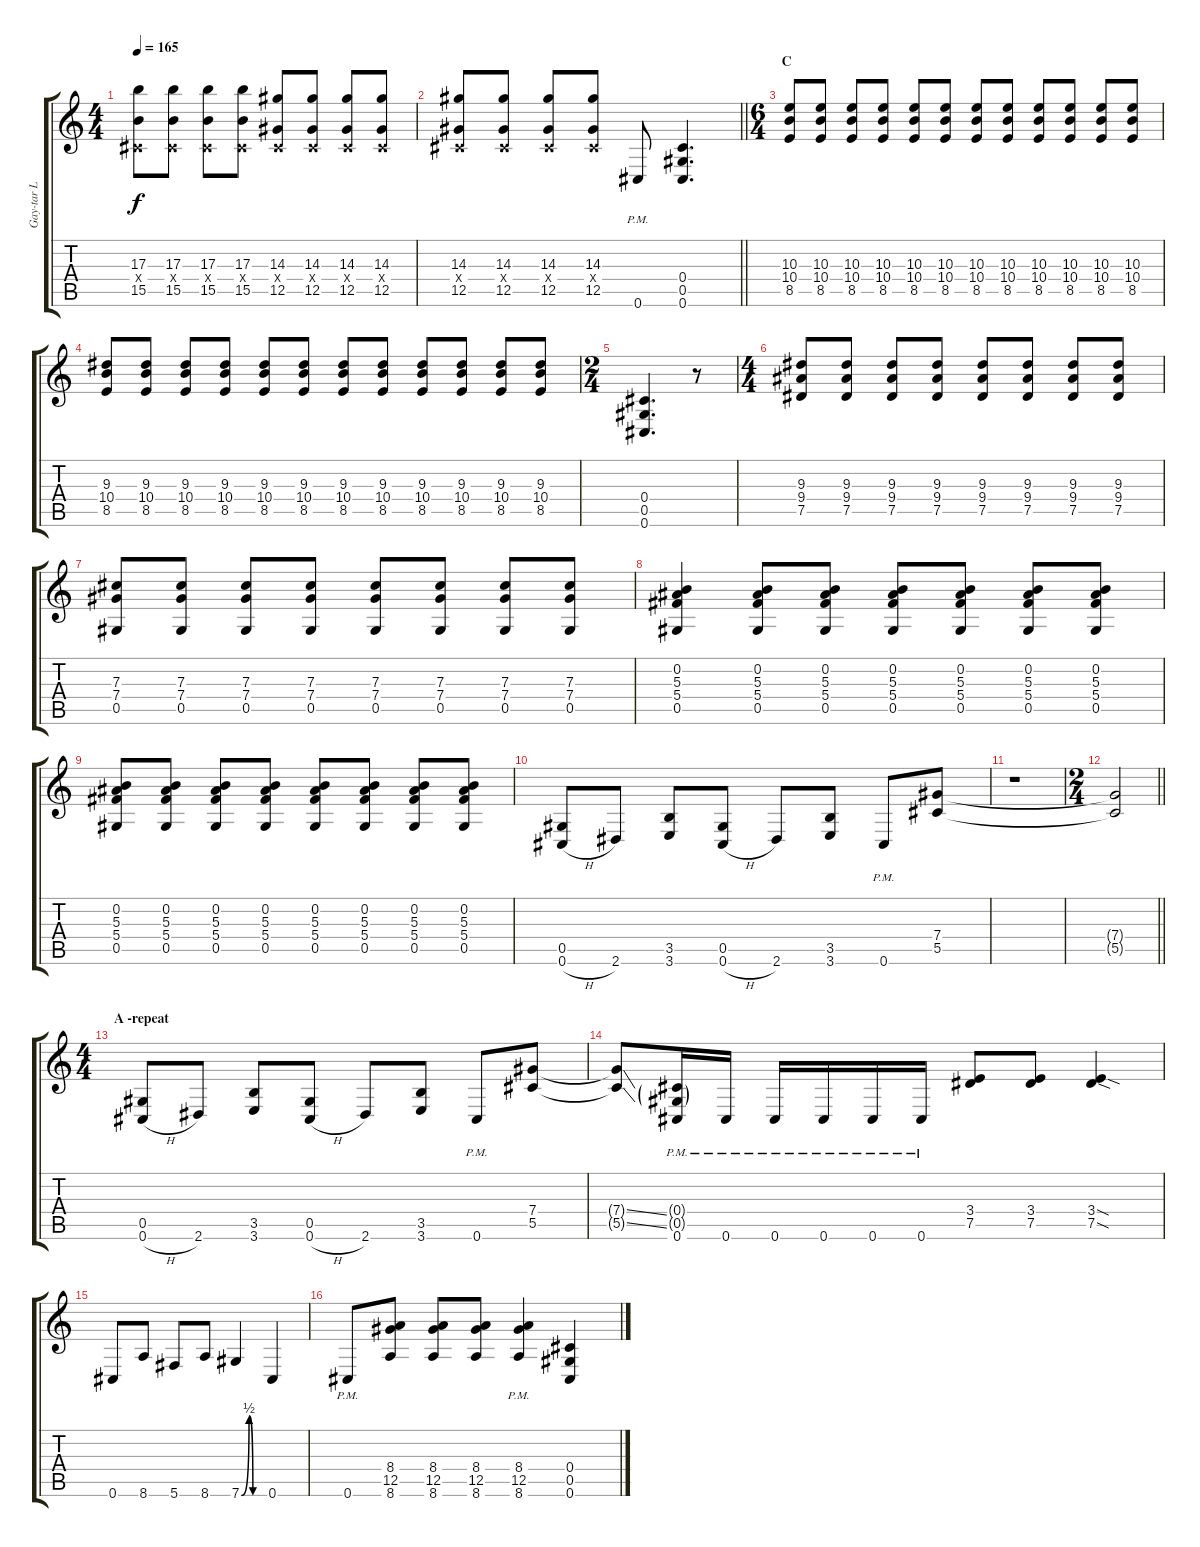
\track ("Gay-tar L" "Gay-tar L") {instrument distortionguitar}
\staff {score tabs}
\tuning (Eb4 Bb3 Gb3 Db3 Ab2 Db2) {hide}
\ts (4 4)
\tempo 165
\clef g2
\ks c
(17.3 0.4{x} 15.5).8{dy f} (17.3 0.4{x} 15.5).8 (17.3 0.4{x} 15.5).8 (17.3 0.4{x} 15.5).8 (14.3 0.4{x} 12.5).8 (14.3 0.4{x} 12.5).8 (14.3 0.4{x} 12.5).8 (14.3 0.4{x} 12.5).8 |
\barLineRight lightlight
(14.3 0.4{x} 12.5).8 (14.3 0.4{x} 12.5).8 (14.3 0.4{x} 12.5).8 (14.3 0.4{x} 12.5).8 0.6{pm}.8 (0.4 0.5 0.6).4{d} |
\ts (6 4)
\section ("" "C")
(10.3 10.4 8.5).8 (10.3 10.4 8.5).8 (10.3 10.4 8.5).8 (10.3 10.4 8.5).8 (10.3 10.4 8.5).8 (10.3 10.4 8.5).8 (10.3 10.4 8.5).8 (10.3 10.4 8.5).8 (10.3 10.4 8.5).8 (10.3 10.4 8.5).8 (10.3 10.4 8.5).8 (10.3 10.4 8.5).8 |
(9.3 10.4 8.5).8 (9.3 10.4 8.5).8 (9.3 10.4 8.5).8 (9.3 10.4 8.5).8 (9.3 10.4 8.5).8 (9.3 10.4 8.5).8 (9.3 10.4 8.5).8 (9.3 10.4 8.5).8 (9.3 10.4 8.5).8 (9.3 10.4 8.5).8 (9.3 10.4 8.5).8 (9.3 10.4 8.5).8 |
\ts (2 4)
(0.4 0.5 0.6).4{d} r.8 |
\ts (4 4)
(9.3 9.4 7.5).8 (9.3 9.4 7.5).8 (9.3 9.4 7.5).8 (9.3 9.4 7.5).8 (9.3 9.4 7.5).8 (9.3 9.4 7.5).8 (9.3 9.4 7.5).8 (9.3 9.4 7.5).8 |
(7.3 7.4 0.5).8 (7.3 7.4 0.5).8 (7.3 7.4 0.5).8 (7.3 7.4 0.5).8 (7.3 7.4 0.5).8 (7.3 7.4 0.5).8 (7.3 7.4 0.5).8 (7.3 7.4 0.5).8 |
(0.2 5.3 5.4 0.5).4 (0.2 5.3 5.4 0.5).8 (0.2 5.3 5.4 0.5).8 (0.2 5.3 5.4 0.5).8 (0.2 5.3 5.4 0.5).8 (0.2 5.3 5.4 0.5).8 (0.2 5.3 5.4 0.5).8 |
(0.2 5.3 5.4 0.5).8 (0.2 5.3 5.4 0.5).8 (0.2 5.3 5.4 0.5).8 (0.2 5.3 5.4 0.5).8 (0.2 5.3 5.4 0.5).8 (0.2 5.3 5.4 0.5).8 (0.2 5.3 5.4 0.5).8 (0.2 5.3 5.4 0.5).8 |
(0.5 0.6{h}).8 2.6.8 (3.5 3.6).8 (0.5 0.6{h}).8 2.6.8 (3.5 3.6).8 0.6{pm}.8 (7.4 5.5).8 |
r.1 |
\ts (2 4)
\barLineRight lightlight
(7.4{t} 5.5{t}).2 |
\ts (4 4)
\section ("" "A -repeat")
(0.5 0.6{h}).8 2.6.8 (3.5 3.6).8 (0.5 0.6{h}).8 2.6.8 (3.5 3.6).8 0.6{pm}.8 (7.4 5.5).8 |
(7.4{ss t} 5.5{ss t}).8 (0.4{g} 0.5{g} 0.6{pm}).16 0.6{pm}.16 0.6{pm}.16 0.6{pm}.16 0.6{pm}.16 0.6{pm}.16 (3.4 7.5).8 (3.4 7.5).8 (3.4{sod} 7.5{sod}).4 |
0.6.8 8.6.8 5.6.8 8.6.8 7.6{be (custom 0 0 20 2 30 0 60 0)}.4 0.6.4 |
0.6{pm}.8 (8.4 12.5 8.6).8 (8.4 12.5 8.6).8 (8.4 12.5 8.6).8 (8.4 12.5 8.6{pm}).4 (0.4 0.5 0.6).4
